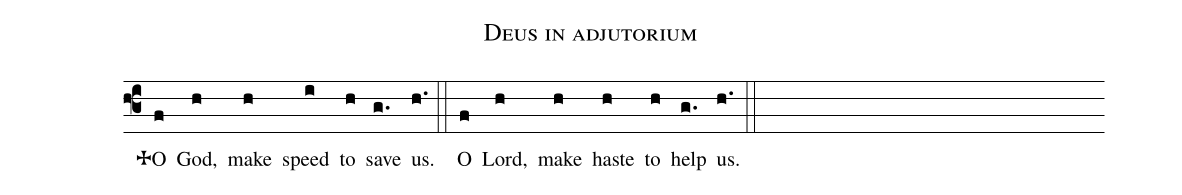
name: Deus in adjutorium;
%%
(f3)
℣ <v>\grecross</v> O(f) God,(h) make(h) speed(i) to(h) save(g.) us.(h.) (::)
℟ O(f) Lord,(h) make(h) haste(h) to(h) help(g.) us.(h.) (::)
